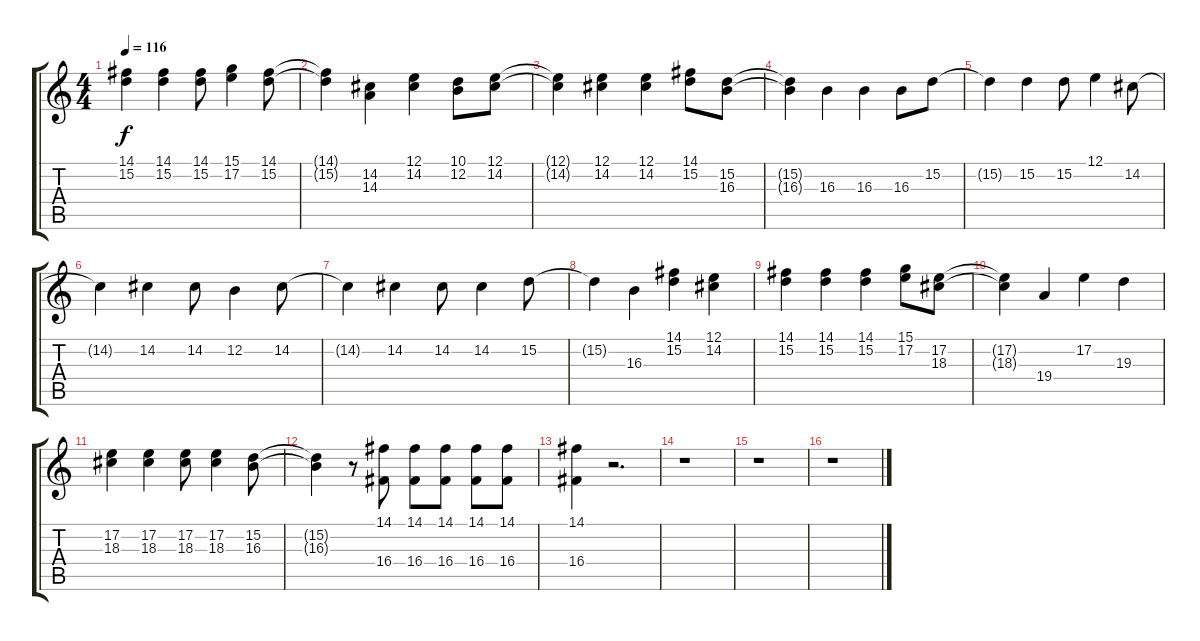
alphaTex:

\track "" {instrument lead6voice}
\staff {score tabs}
\tuning (E4 B3 G3 D3 A2 E2) {hide}
\ts (4 4)
\tempo 116
\clef g2
\ks c
(14.1 15.2).4{dy f} (14.1 15.2).4 (14.1 15.2).8 (15.1 17.2).4 (14.1 15.2).8 |
(14.1{t} 15.2{t}).4 (14.2 14.3).4 (12.1 14.2).4 (10.1 12.2).8 (12.1 14.2).8 |
(12.1{t} 14.2{t}).4 (12.1 14.2).4 (12.1 14.2).4 (14.1 15.2).8 (15.2 16.3).8 |
(15.2{t} 16.3{t}).4 16.3.4 16.3.4 16.3.8 15.2.8 |
15.2{t}.4 15.2.4 15.2.8 12.1.4 14.2.8 |
14.2{t}.4 14.2.4 14.2.8 12.2.4 14.2.8 |
14.2{t}.4 14.2.4 14.2.8 14.2.4 15.2.8 |
15.2{t}.4 16.3.4 (14.1 15.2).4 (12.1 14.2).4 |
(14.1 15.2).4 (14.1 15.2).4 (14.1 15.2).4 (15.1 17.2).8 (17.2 18.3).8 |
(17.2{t} 18.3{t}).4 19.4.4 17.2.4 19.3.4 |
(17.2 18.3).4 (17.2 18.3).4 (17.2 18.3).8 (17.2 18.3).4 (15.2 16.3).8 |
(15.2{t} 16.3{t}).4 r.8 (14.1 16.4).8 (14.1 16.4).8 (14.1 16.4).8 (14.1 16.4).8 (14.1 16.4).8 |
(14.1 16.4).4 r.2{d} |
r.1 |
r.1 |
r.1
